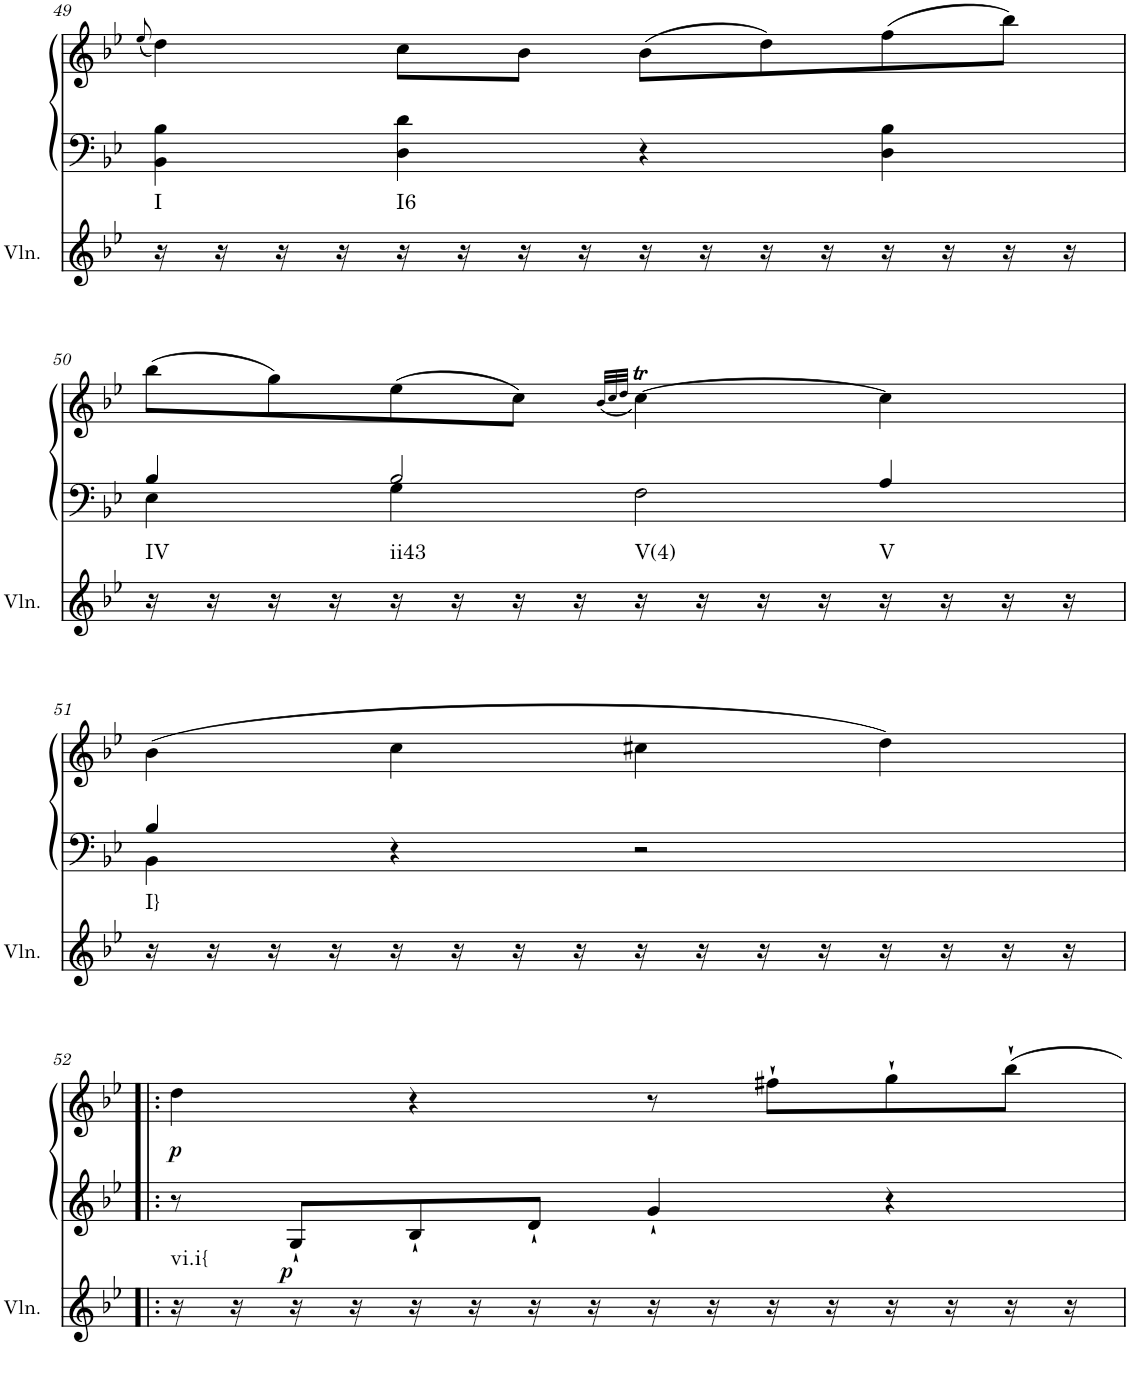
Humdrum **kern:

**kern	**harte	**kern	**kern	**dynam
*part2	*part2	*part1	*part1	*part1
*staff3	*	*staff2	*staff1	*staff1/2
*I"Violin	*	*I"Klavier linke Hand	*	*
*I'Vln.	*	*	*	*
!!LO:PB:g=z
*clefG2	*	*clefF4	*clefG2	*
*k[b-e-]	*	*k[b-e-]	*k[b-e-]	*
*M2/2	*	*M2/2	*M2/2	*
*met(c|)	*	*met(c|)	*met(c|)	*
=49	=49	=49	=49	=49
.	.	.	(8qee-/	.
!	!LO:H:kt=I	!	!	!
16r	N	4BB-\ 4B-\	4dd\)	.
16r	.	.	.	.
16r	.	.	.	.
16r	.	.	.	.
!	!LO:H:kt=I6	!	!	!
16r	N	4D\ 4d\	8cc\L	.
16r	.	.	.	.
16r	.	.	8b-\J	.
16r	.	.	.	.
16r	.	4r	(8b-\L	.
16r	.	.	.	.
16r	.	.	8dd\)	.
16r	.	.	.	.
16r	.	4D\ 4B-\	(8ff\	.
16r	.	.	.	.
16r	.	.	8bb-\J)	.
16r	.	.	.	.
!!LO:LB:g=z
=50	=50	=50	=50	=50
*	*	*^	*	*
!	!LO:H:kt=IV	!	!	!	!
16r	N	4B-/	4E-\	(8bb-\L	.
16r	.	.	.	.	.
16r	.	.	.	8gg\)	.
16r	.	.	.	.	.
!	!LO:H:kt=ii43	!	!	!	!
16r	N	2B-/	4G\	(8ee-\	.
16r	.	.	.	.	.
16r	.	.	.	8cc\J)	.
16r	.	.	.	.	.
.	.	.	.	(32qb-/LLL	.
.	.	.	.	32qcc/	.
.	.	.	.	32qdd/JJJ	.
!	!LO:H:kt=V(4)	!	!	!	!
16r	N	.	2F\	[4ccT\)	.
16r	.	.	.	.	.
16r	.	.	.	.	.
16r	.	.	.	.	.
!	!LO:H:kt=V	!	!	!	!
16r	N	4A/	.	4cc\]	.
16r	.	.	.	.	.
16r	.	.	.	.	.
16r	.	.	.	.	.
!!LO:LB:g=z
=51	=51	=51	=51	=51	=51
!	!LO:H:kt=I}	!	!	!	!
16r	N	4B-/	4BB-\	(4b-\	.
16r	.	.	.	.	.
16r	.	.	.	.	.
16r	.	.	.	.	.
16r	.	4r	2.ryy	4cc\	.
16r	.	.	.	.	.
16r	.	.	.	.	.
16r	.	.	.	.	.
16r	.	2r	.	4cc#X\	.
16r	.	.	.	.	.
16r	.	.	.	.	.
16r	.	.	.	.	.
16r	.	.	.	4dd\)	.
16r	.	.	.	.	.
16r	.	.	.	.	.
16r	.	.	.	.	.
*	*	*v	*v	*	*
!!LO:LB:g=z
=52!|:	=52!|:	=52!|:	=52!|:	=52!|:
!	!LO:H:kt=vi.i{	!	!	!LO:DY:b
16r	N	8r	4dd\	p
16r	.	.	.	.
!	!	!	!	!LO:DY:b=2
16r	.	8G`/L	.	p
16r	.	.	.	.
16r	.	8B-`/	4r	.
16r	.	.	.	.
16r	.	8d`/J	.	.
16r	.	.	.	.
16r	.	4g`/	8r	.
16r	.	.	.	.
16r	.	.	8ff#X`\L	.
16r	.	.	.	.
16r	.	4r	8gg`\	.
16r	.	.	.	.
16r	.	.	8bb-`\J	.
16r	.	.	.	.
=	=	=	=	=
*-	*-	*-	*-	*-
